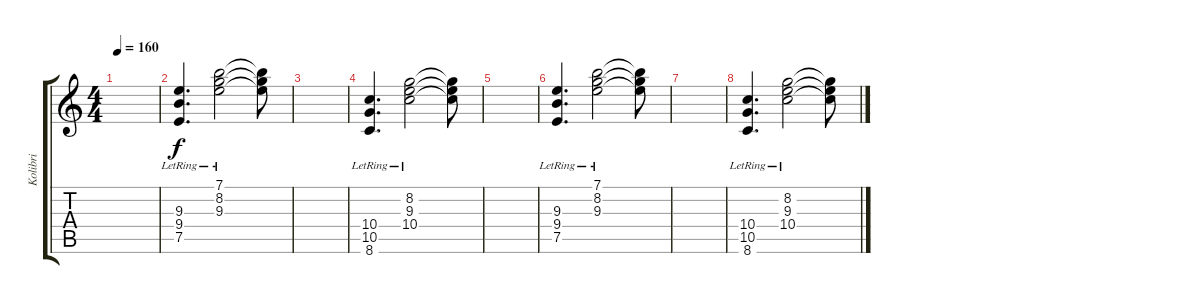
\track ("Kolibri" "Kolibri") {instrument acousticguitarsteel}
\staff {score tabs}
\tuning (E4 B3 G3 D3 A2 E2) {hide}
\ts (4 4)
\tempo 160
\clef g2
\ks c
|
(9.3{lr} 9.4{lr} 7.5{lr}).4{d} (7.1{lr} 8.2{lr} 9.3{lr}).2 (7.1{t} 8.2{t} 9.3{t}).8 |
|
(10.4{lr} 10.5{lr} 8.6{lr}).4{d} (8.2{lr} 9.3{lr} 10.4{lr}).2 (8.2{t} 9.3{t} 10.4{t}).8 |
|
(9.3{lr} 9.4{lr} 7.5{lr}).4{d} (7.1{lr} 8.2{lr} 9.3{lr}).2 (7.1{t} 8.2{t} 9.3{t}).8 |
|
(10.4{lr} 10.5{lr} 8.6{lr}).4{d} (8.2{lr} 9.3{lr} 10.4{lr}).2 (8.2{t} 9.3{t} 10.4{t}).8
